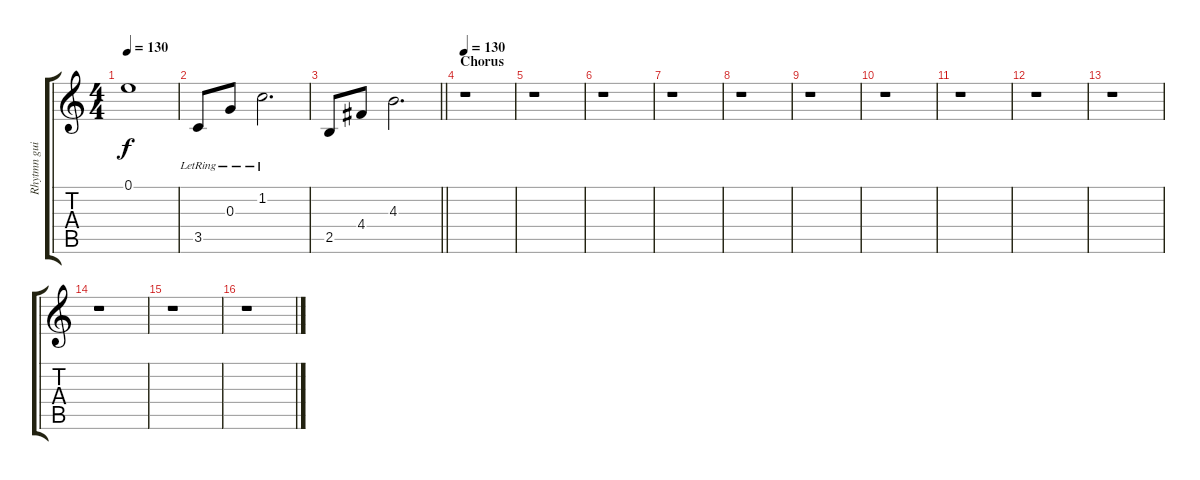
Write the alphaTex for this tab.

\track ("Rhytmn guitar" "Rhytmn gui") {instrument electricguitarclean}
\staff {score tabs}
\tuning (E4 B3 G3 D3 A2 E2) {hide}
\ts (4 4)
\tempo 130
\clef g2
\ks c
0.1{t}.1{dy f} |
3.5{lr}.8 0.3{lr}.8 1.2{lr}.2{d} |
\barLineRight lightlight
2.5.8 4.4.8 4.3.2{d} |
\section ("" "Chorus")
\tempo 130
r.1 |
r.1 |
r.1 |
r.1 |
r.1 |
r.1 |
r.1 |
r.1 |
r.1 |
r.1 |
r.1 |
r.1 |
r.1
